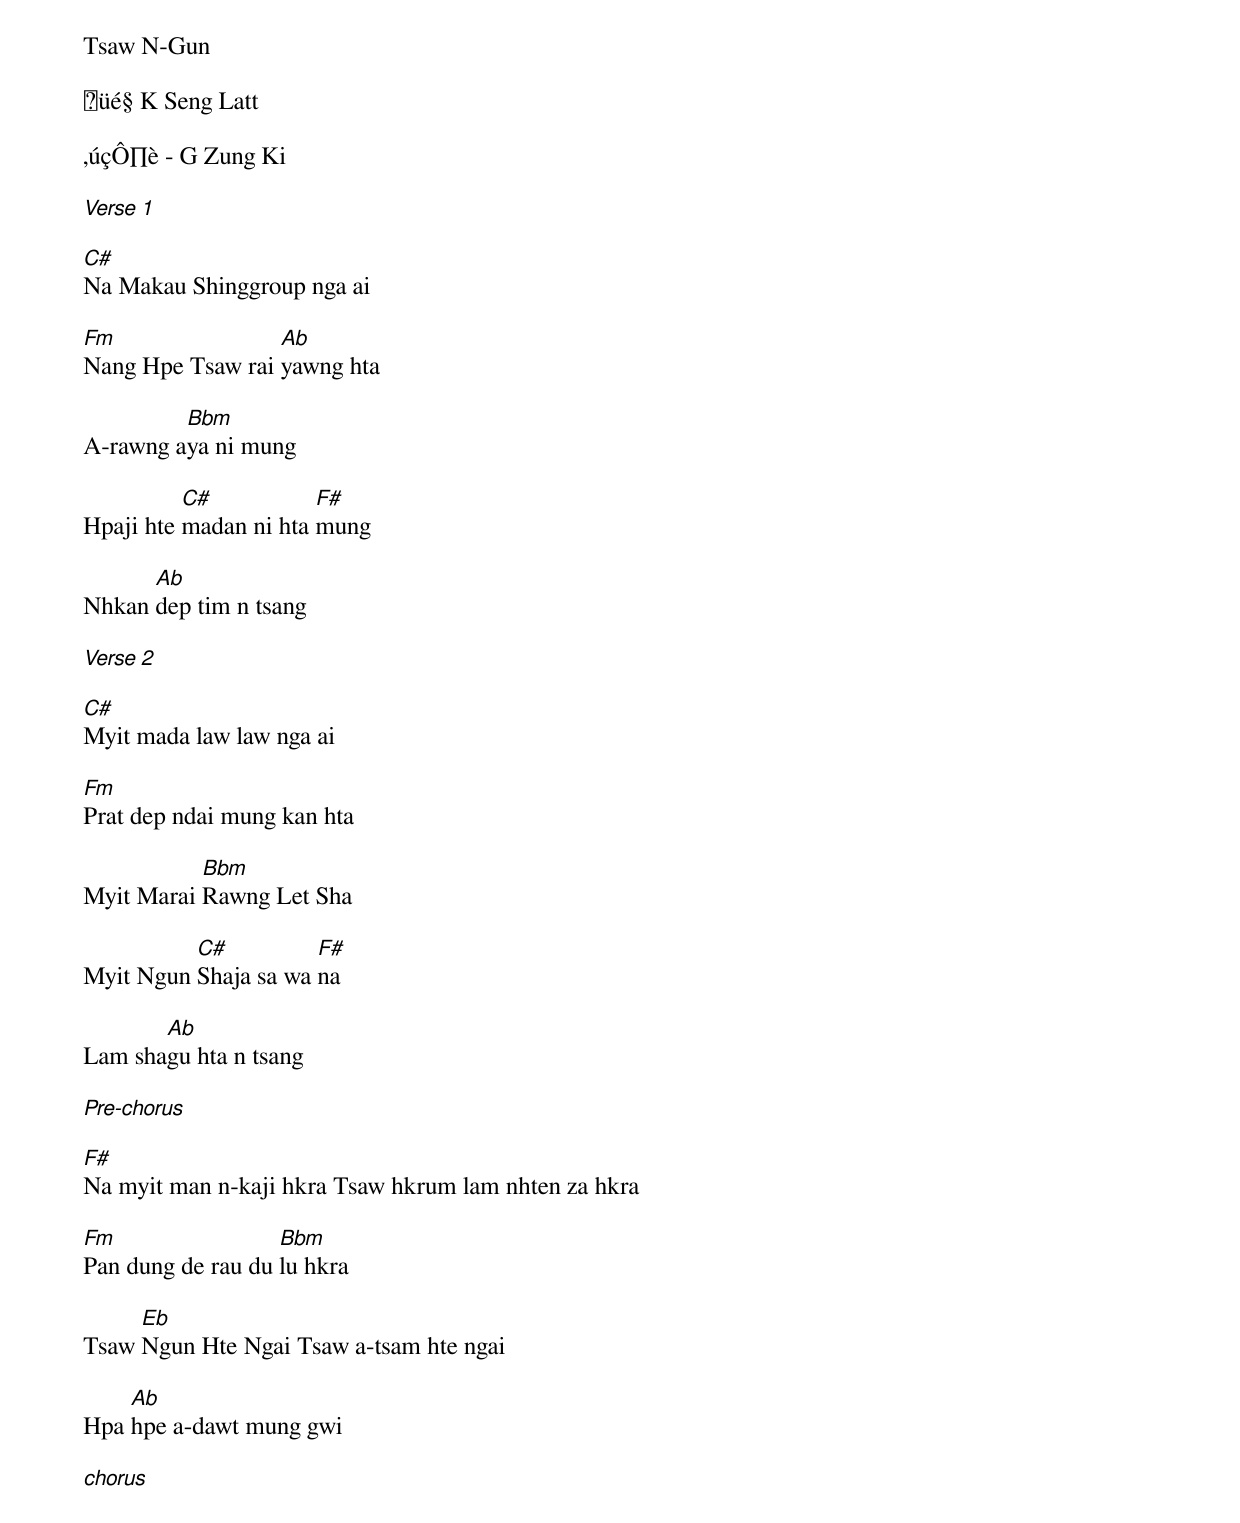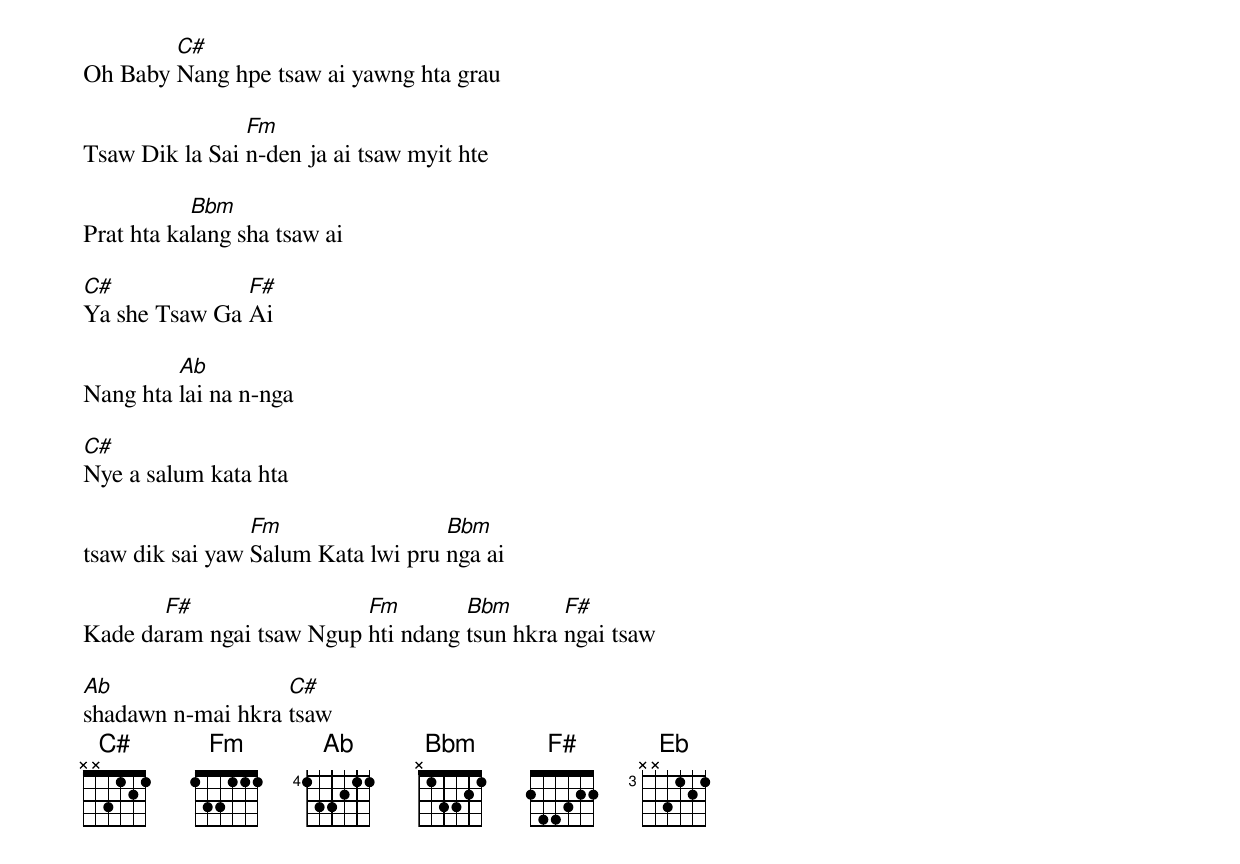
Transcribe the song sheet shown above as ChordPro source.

Tsaw N-Gun

üé§ K Seng Latt

‚úçÔ∏è - G Zung Ki

[Verse 1]

[C#]Na Makau Shinggroup nga ai

[Fm]Nang Hpe Tsaw rai [Ab]yawng hta

A-rawng a[Bbm]ya ni mung

Hpaji hte [C#]madan ni hta [F#]mung

Nhkan [Ab]dep tim n tsang

[Verse 2]

[C#]Myit mada law law nga ai

[Fm]Prat dep ndai mung kan hta

Myit Marai [Bbm]Rawng Let Sha

Myit Ngun [C#]Shaja sa wa [F#]na

Lam sha[Ab]gu hta n tsang

[Pre-chorus]

[F#]Na myit man n-kaji hkra Tsaw hkrum lam nhten za hkra

[Fm]Pan dung de rau du [Bbm]lu hkra

Tsaw [Eb]Ngun Hte Ngai Tsaw a-tsam hte ngai

Hpa [Ab]hpe a-dawt mung gwi

[chorus]

Oh Baby [C#]Nang hpe tsaw ai yawng hta grau

Tsaw Dik la Sai [Fm]n-den ja ai tsaw myit hte

Prat hta ka[Bbm]lang sha tsaw ai

[C#]Ya she Tsaw Ga [F#]Ai

Nang hta [Ab]lai na n-nga

[C#]Nye a salum kata hta

tsaw dik sai yaw [Fm]Salum Kata lwi pru [Bbm]nga ai

Kade da[F#]ram ngai tsaw Ngup [Fm]hti ndang [Bbm]tsun hkra [F#]ngai tsaw

[Ab]shadawn n-mai hkra [C#]tsaw
